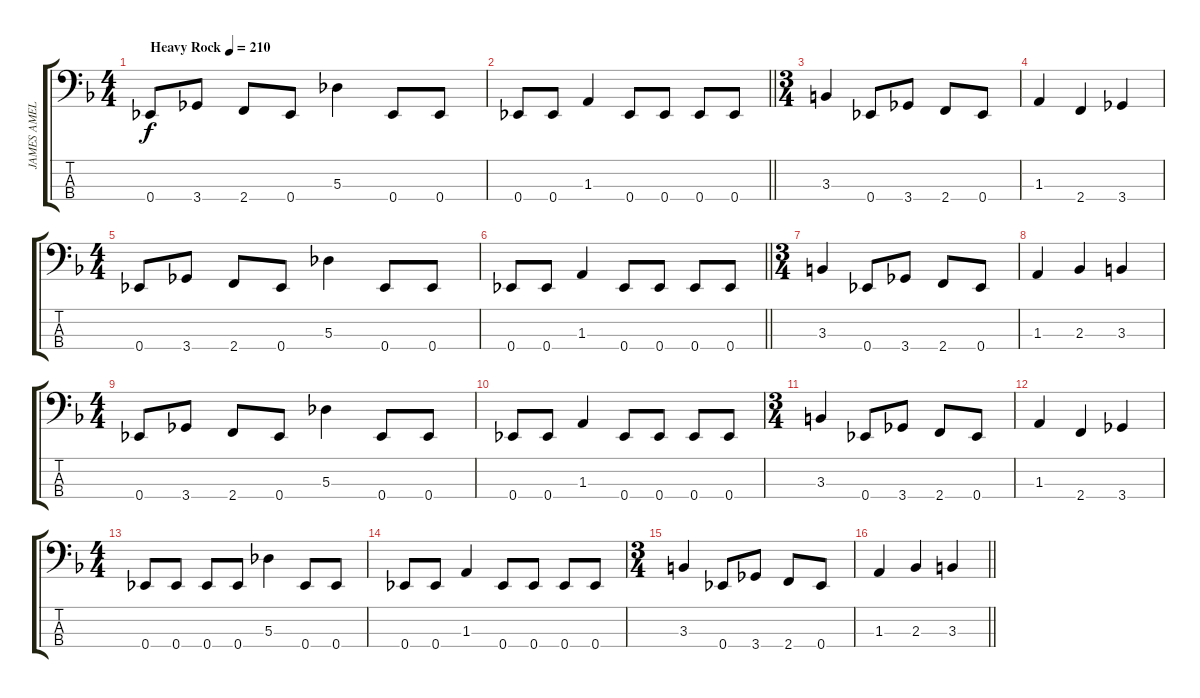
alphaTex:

\track ("JAMES AMELIO PULLI - BASS" "JAMES AMEL") {instrument electricbassfinger}
\staff {score tabs}
\tuning (Gb2 Db2 Ab1 Eb1) {hide}
\ts (4 4)
\tempo (210 "Heavy Rock")
\clef f4
\ks f
0.4.8{dy f instrument electricbassfinger} 3.4.8 2.4.8 0.4.8 5.3.4 0.4.8 0.4.8 |
\barLineRight lightlight
0.4.8 0.4.8 1.3.4 0.4.8 0.4.8 0.4.8 0.4.8 |
\ts (3 4)
3.3.4 0.4.8 3.4.8 2.4.8 0.4.8 |
1.3.4 2.4.4 3.4.4 |
\ts (4 4)
0.4.8 3.4.8 2.4.8 0.4.8 5.3.4 0.4.8 0.4.8 |
\barLineRight lightlight
0.4.8 0.4.8 1.3.4 0.4.8 0.4.8 0.4.8 0.4.8 |
\ts (3 4)
3.3.4 0.4.8 3.4.8 2.4.8 0.4.8 |
1.3.4 2.3.4 3.3.4 |
\ts (4 4)
0.4.8 3.4.8 2.4.8 0.4.8 5.3.4 0.4.8 0.4.8 |
0.4.8 0.4.8 1.3.4 0.4.8 0.4.8 0.4.8 0.4.8 |
\ts (3 4)
3.3.4 0.4.8 3.4.8 2.4.8 0.4.8 |
1.3.4 2.4.4 3.4.4 |
\ts (4 4)
0.4.8 0.4.8 0.4.8 0.4.8 5.3.4 0.4.8 0.4.8 |
0.4.8 0.4.8 1.3.4 0.4.8 0.4.8 0.4.8 0.4.8 |
\ts (3 4)
3.3.4 0.4.8 3.4.8 2.4.8 0.4.8 |
\barLineRight lightlight
1.3.4 2.3.4 3.3.4
